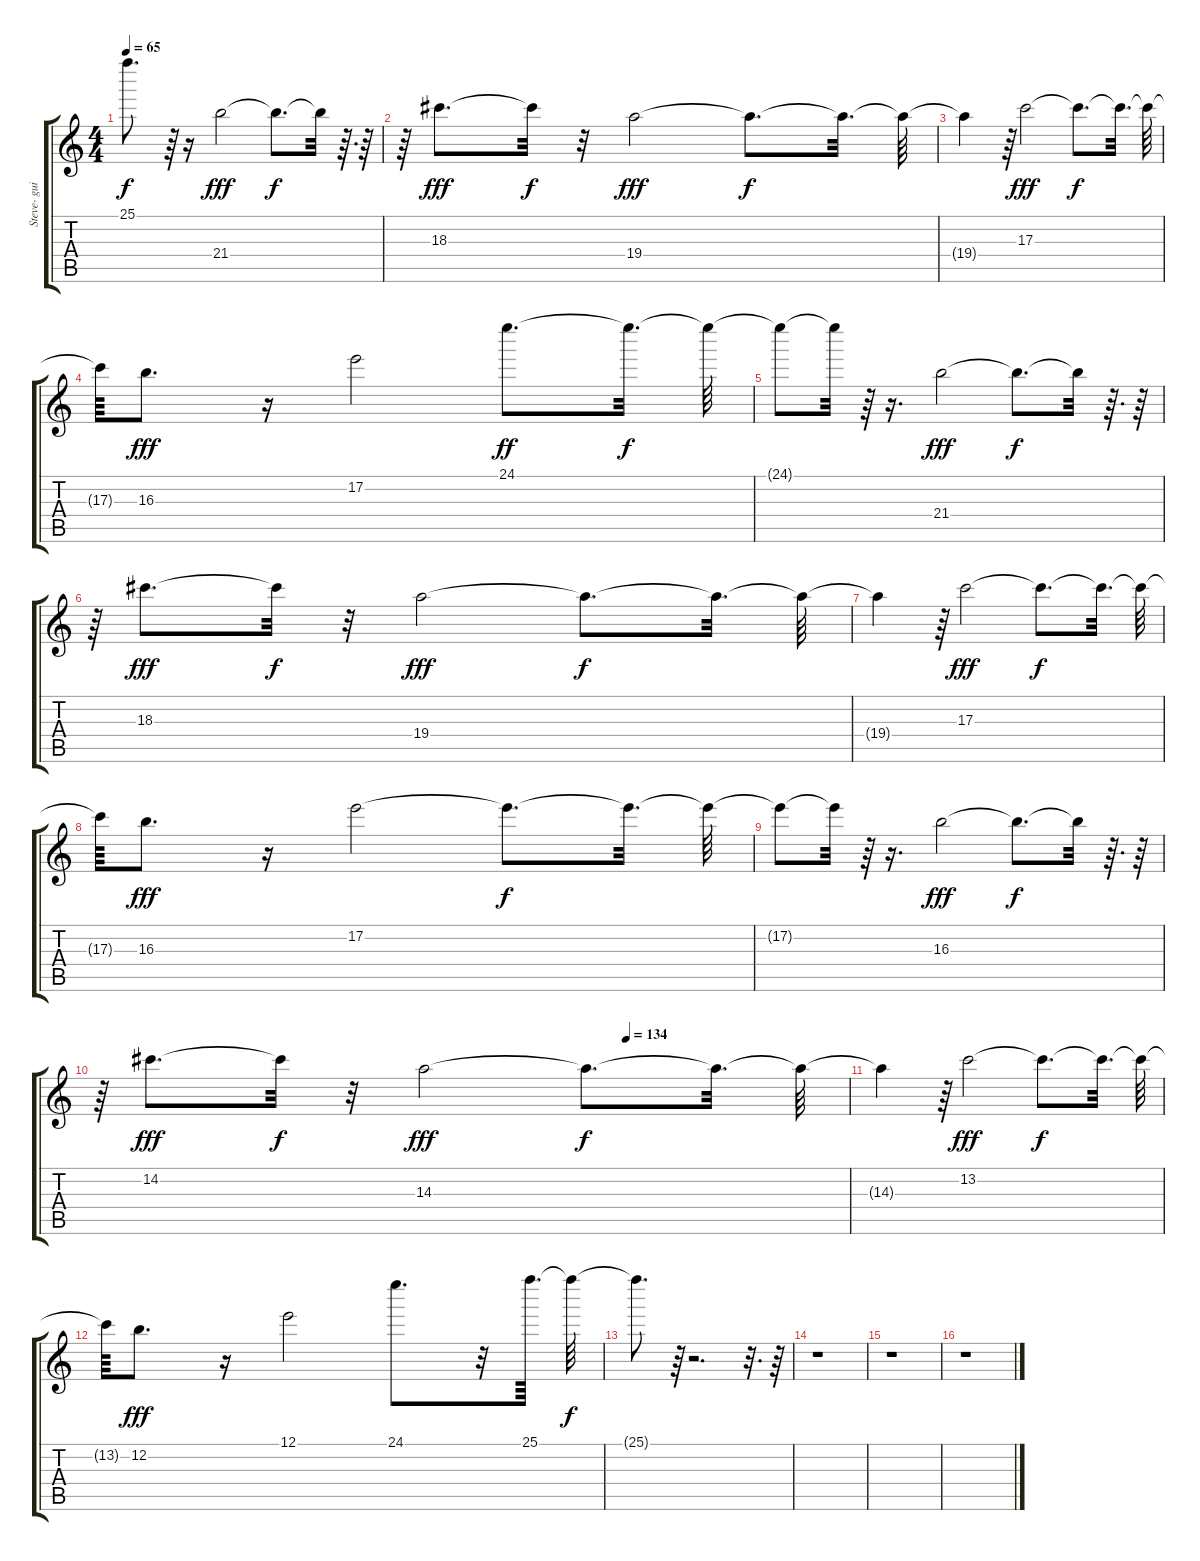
\track ("Steve- guitarechoes" "Steve- gui") {instrument electricbasspick}
\staff {score tabs}
\tuning (E4 B3 G3 D3 A2 E2) {hide}
\ts (4 4)
\tempo 65
\clef g2
\ks c
25.1{t}.8{d dy f} r.64 r.16 21.4.2{dy fff} 21.4{t}.8{d dy f} 21.4{t}.32 r.64{d} r.64 |
r.64 18.3.8{d dy fff} 18.3{t}.32{dy f} r.32 19.4.2{dy fff} 19.4{t}.8{d dy f} 19.4{t}.32{d} 19.4{t}.64 |
19.4{t}.4 r.64 17.3.2{dy fff} 17.3{t}.8{d dy f} 17.3{t}.32{d} 17.3{t}.64 |
17.3{t}.64 16.3.8{d dy fff} r.16 17.2.2 24.1.8{d dy ff} 24.1{t}.32{d dy f} 24.1{t}.64 |
24.1{t}.8 24.1{t}.32 r.64 r.16{d} 21.4.2{dy fff} 21.4{t}.8{d dy f} 21.4{t}.32 r.64{d} r.64 |
r.64 18.3.8{d dy fff} 18.3{t}.32{dy f} r.32 19.4.2{dy fff} 19.4{t}.8{d dy f} 19.4{t}.32{d} 19.4{t}.64 |
19.4{t}.4 r.64 17.3.2{dy fff} 17.3{t}.8{d dy f} 17.3{t}.32{d} 17.3{t}.64 |
17.3{t}.64 16.3.8{d dy fff} r.16 17.2.2 17.2{t}.8{d dy f} 17.2{t}.32{d} 17.2{t}.64 |
17.2{t}.8 17.2{t}.32 r.64 r.16{d} 16.3.2{dy fff} 16.3{t}.8{d dy f} 16.3{t}.32 r.64{d} r.64 |
\tempo (134 0.703125)
r.64 14.2.8{d dy fff} 14.2{t}.32{dy f} r.32 14.3.2{dy fff} 14.3{t}.8{d dy f} 14.3{t}.32{d} 14.3{t}.64 |
14.3{t}.4 r.64 13.2.2{dy fff} 13.2{t}.8{d dy f} 13.2{t}.32{d} 13.2{t}.64 |
13.2{t}.64 12.2.8{d dy fff} r.16 12.1.2 24.1.8{d} r.32 25.1.64{d} 25.1{t}.64{dy f} |
25.1{t}.8{d} r.64 r.2{d} r.32{d} r.64 |
r.1 |
r.1 |
r.1
